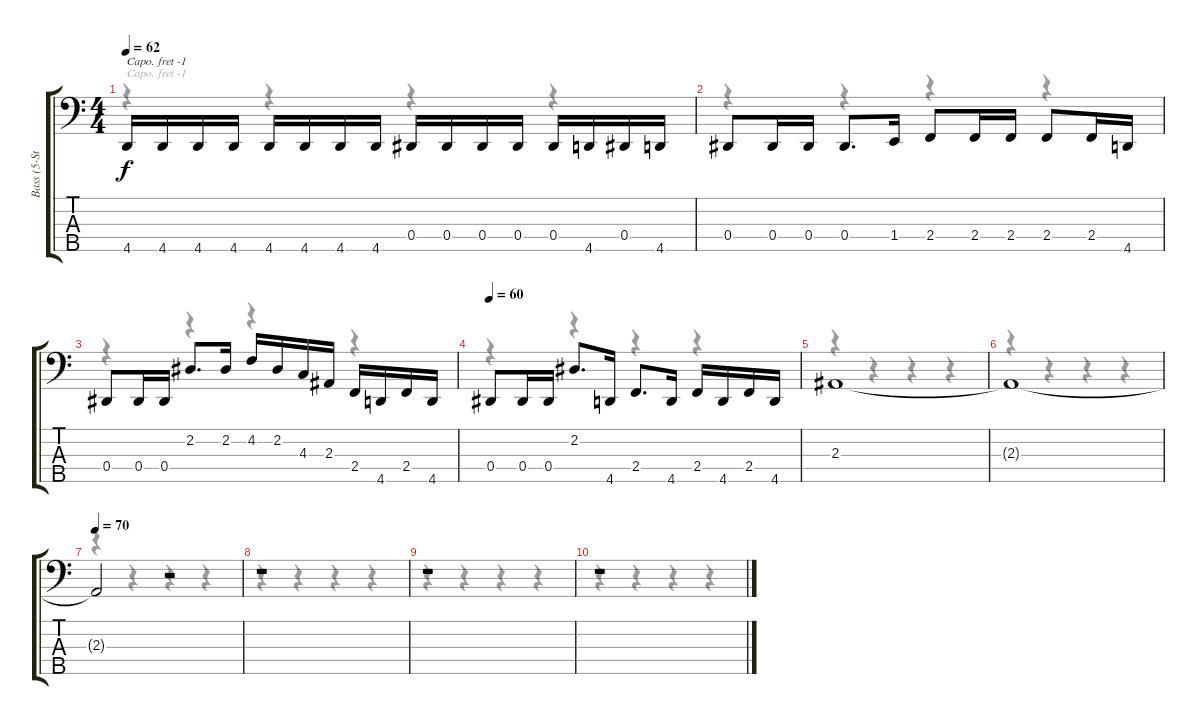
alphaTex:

\track ("Bass (5-String)" "Bass (5-St") {instrument electricbasspick}
\staff {score tabs}
\capo -1
\tuning (G2 D2 A1 E1 B0) {hide}
\voice
\ts (4 4)
\tempo 62
\clef f4
\ks c
4.5.16{dy f} 4.5.16 4.5.16 4.5.16 4.5.16 4.5.16 4.5.16 4.5.16 0.4.16 0.4.16 0.4.16 0.4.16 0.4.16 4.5.16 0.4.16 4.5.16 |
0.4.8 0.4.16 0.4.16 0.4.8{d} 1.4.16 2.4.8 2.4.16 2.4.16 2.4.8 2.4.16 4.5.16 |
0.4.8 0.4.16 0.4.16 2.2.8{d} 2.2.16 4.2.16 2.2.16 4.3.16 2.3.16 2.4.16 4.5.16 2.4.16 4.5.16 |
\tempo 60
0.4.8 0.4.16 0.4.16 2.2.8{d} 4.5.16 2.4.8{d} 4.5.16 2.4.16 4.5.16 2.4.16 4.5.16 |
2.3.1 |
2.3{t}.1 |
\tempo 70
2.3{t}.2 r.2 |
r.1 |
r.1 |
r.1
\voice
\clef f4
\ottava regular
\simile none
\ks c
r.4{dy f} r.4 r.4 r.4 |
r.4 r.4 r.4 r.4 |
r.4 r.4 r.4 r.4 |
r.4 r.4 r.4 r.4 |
r.4 r.4 r.4 r.4 |
r.4 r.4 r.4 r.4 |
r.4 r.4 r.4 r.4 |
r.4 r.4 r.4 r.4 |
r.4 r.4 r.4 r.4 |
r.4 r.4 r.4 r.4
